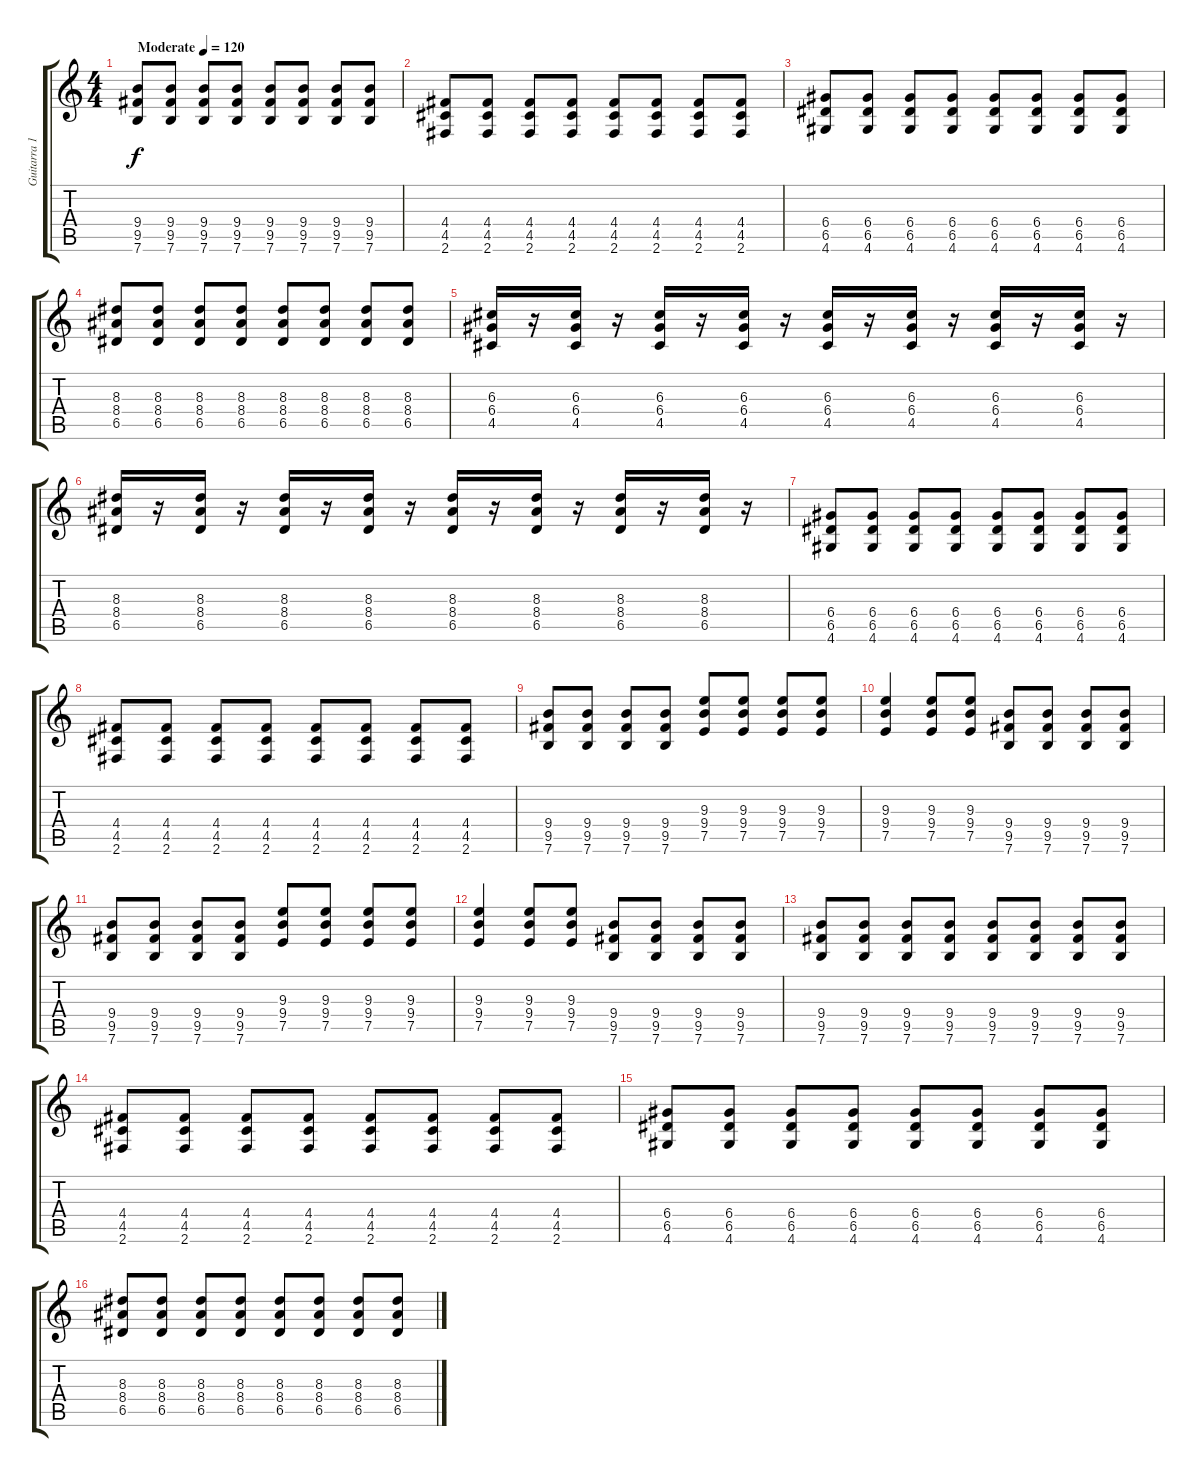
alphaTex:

\track ("Guitarra 1" "Guitarra 1") {instrument distortionguitar}
\staff {score tabs}
\tuning (E4 B3 G3 D3 A2 E2) {hide}
\ts (4 4)
\tempo (120 "Moderate")
\clef g2
\ks c
(9.4 9.5 7.6).8{dy f instrument distortionguitar} (9.4 9.5 7.6).8 (9.4 9.5 7.6).8 (9.4 9.5 7.6).8 (9.4 9.5 7.6).8 (9.4 9.5 7.6).8 (9.4 9.5 7.6).8 (9.4 9.5 7.6).8 |
(4.4 4.5 2.6).8 (4.4 4.5 2.6).8 (4.4 4.5 2.6).8 (4.4 4.5 2.6).8 (4.4 4.5 2.6).8 (4.4 4.5 2.6).8 (4.4 4.5 2.6).8 (4.4 4.5 2.6).8 |
(6.4 6.5 4.6).8 (6.4 6.5 4.6).8 (6.4 6.5 4.6).8 (6.4 6.5 4.6).8 (6.4 6.5 4.6).8 (6.4 6.5 4.6).8 (6.4 6.5 4.6).8 (6.4 6.5 4.6).8 |
(8.3 8.4 6.5).8 (8.3 8.4 6.5).8 (8.3 8.4 6.5).8 (8.3 8.4 6.5).8 (8.3 8.4 6.5).8 (8.3 8.4 6.5).8 (8.3 8.4 6.5).8 (8.3 8.4 6.5).8 |
(6.3 6.4 4.5).16 r.16 (6.3 6.4 4.5).16 r.16 (6.3 6.4 4.5).16 r.16 (6.3 6.4 4.5).16 r.16 (6.3 6.4 4.5).16 r.16 (6.3 6.4 4.5).16 r.16 (6.3 6.4 4.5).16 r.16 (6.3 6.4 4.5).16 r.16 |
(8.3 8.4 6.5).16 r.16 (8.3 8.4 6.5).16 r.16 (8.3 8.4 6.5).16 r.16 (8.3 8.4 6.5).16 r.16 (8.3 8.4 6.5).16 r.16 (8.3 8.4 6.5).16 r.16 (8.3 8.4 6.5).16 r.16 (8.3 8.4 6.5).16 r.16 |
(6.4 6.5 4.6).8 (6.4 6.5 4.6).8 (6.4 6.5 4.6).8 (6.4 6.5 4.6).8 (6.4 6.5 4.6).8 (6.4 6.5 4.6).8 (6.4 6.5 4.6).8 (6.4 6.5 4.6).8 |
(4.4 4.5 2.6).8 (4.4 4.5 2.6).8 (4.4 4.5 2.6).8 (4.4 4.5 2.6).8 (4.4 4.5 2.6).8 (4.4 4.5 2.6).8 (4.4 4.5 2.6).8 (4.4 4.5 2.6).8 |
(9.4 9.5 7.6).8 (9.4 9.5 7.6).8 (9.4 9.5 7.6).8 (9.4 9.5 7.6).8 (9.3 9.4 7.5).8 (9.3 9.4 7.5).8 (9.3 9.4 7.5).8 (9.3 9.4 7.5).8 |
(9.3 9.4 7.5).4 (9.3 9.4 7.5).8 (9.3 9.4 7.5).8 (9.4 9.5 7.6).8 (9.4 9.5 7.6).8 (9.4 9.5 7.6).8 (9.4 9.5 7.6).8 |
(9.4 9.5 7.6).8 (9.4 9.5 7.6).8 (9.4 9.5 7.6).8 (9.4 9.5 7.6).8 (9.3 9.4 7.5).8 (9.3 9.4 7.5).8 (9.3 9.4 7.5).8 (9.3 9.4 7.5).8 |
(9.3 9.4 7.5).4 (9.3 9.4 7.5).8 (9.3 9.4 7.5).8 (9.4 9.5 7.6).8 (9.4 9.5 7.6).8 (9.4 9.5 7.6).8 (9.4 9.5 7.6).8 |
(9.4 9.5 7.6).8 (9.4 9.5 7.6).8 (9.4 9.5 7.6).8 (9.4 9.5 7.6).8 (9.4 9.5 7.6).8 (9.4 9.5 7.6).8 (9.4 9.5 7.6).8 (9.4 9.5 7.6).8 |
(4.4 4.5 2.6).8 (4.4 4.5 2.6).8 (4.4 4.5 2.6).8 (4.4 4.5 2.6).8 (4.4 4.5 2.6).8 (4.4 4.5 2.6).8 (4.4 4.5 2.6).8 (4.4 4.5 2.6).8 |
(6.4 6.5 4.6).8 (6.4 6.5 4.6).8 (6.4 6.5 4.6).8 (6.4 6.5 4.6).8 (6.4 6.5 4.6).8 (6.4 6.5 4.6).8 (6.4 6.5 4.6).8 (6.4 6.5 4.6).8 |
(8.3 8.4 6.5).8 (8.3 8.4 6.5).8 (8.3 8.4 6.5).8 (8.3 8.4 6.5).8 (8.3 8.4 6.5).8 (8.3 8.4 6.5).8 (8.3 8.4 6.5).8 (8.3 8.4 6.5).8
